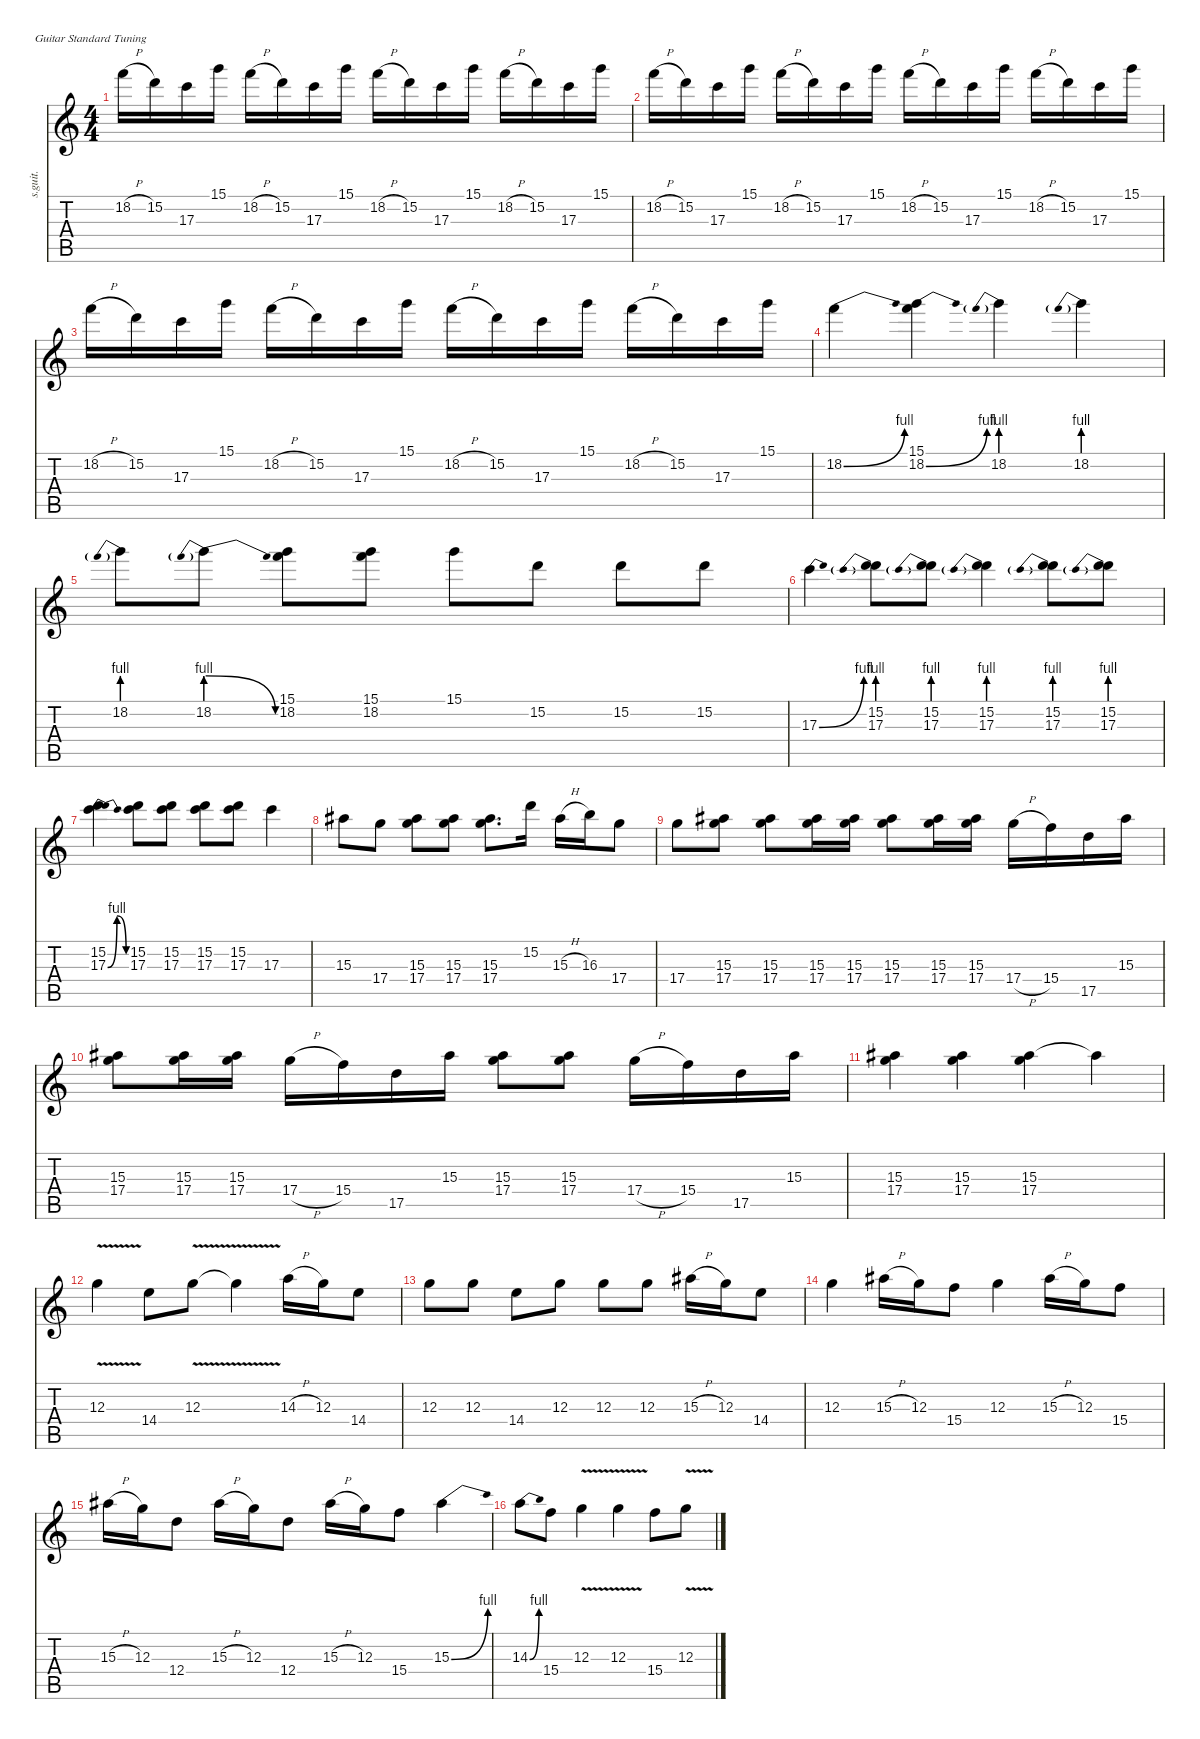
\defaultSystemsLayout 4
\hideDynamics
\bracketExtendMode nobrackets
\track ("Allen Collins (Lead Guitar-Right Stereo)" "s.guit.") {instrument distortionguitar}
\staff {score tabs}
\tuning (E4 B3 G3 D3 A2 E2)
\ts (4 4)
\tempo (150 hide)
\clef g2
\ks c
18.2{h}.16{lyrics (0 "") lyrics (1 "") lyrics (2 "") lyrics (3 "") lyrics (4 "") dy f} 15.2.16{lyrics (0 "") lyrics (1 "") lyrics (2 "") lyrics (3 "") lyrics (4 "")} 17.3.16{lyrics (0 "") lyrics (1 "") lyrics (2 "") lyrics (3 "") lyrics (4 "")} 15.1.16{lyrics (0 "") lyrics (1 "") lyrics (2 "") lyrics (3 "") lyrics (4 "")} 18.2{h}.16{lyrics (0 "") lyrics (1 "") lyrics (2 "") lyrics (3 "") lyrics (4 "")} 15.2.16{lyrics (0 "") lyrics (1 "") lyrics (2 "") lyrics (3 "") lyrics (4 "")} 17.3.16{lyrics (0 "") lyrics (1 "") lyrics (2 "") lyrics (3 "") lyrics (4 "")} 15.1.16{lyrics (0 "") lyrics (1 "") lyrics (2 "") lyrics (3 "") lyrics (4 "")} 18.2{h}.16{lyrics (0 "") lyrics (1 "") lyrics (2 "") lyrics (3 "") lyrics (4 "")} 15.2.16{lyrics (0 "") lyrics (1 "") lyrics (2 "") lyrics (3 "") lyrics (4 "")} 17.3.16{lyrics (0 "") lyrics (1 "") lyrics (2 "") lyrics (3 "") lyrics (4 "")} 15.1.16{lyrics (0 "") lyrics (1 "") lyrics (2 "") lyrics (3 "") lyrics (4 "")} 18.2{h}.16{lyrics (0 "") lyrics (1 "") lyrics (2 "") lyrics (3 "") lyrics (4 "")} 15.2.16{lyrics (0 "") lyrics (1 "") lyrics (2 "") lyrics (3 "") lyrics (4 "")} 17.3.16{lyrics (0 "") lyrics (1 "") lyrics (2 "") lyrics (3 "") lyrics (4 "")} 15.1.16{lyrics (0 "") lyrics (1 "") lyrics (2 "") lyrics (3 "") lyrics (4 "")} |
18.2{h}.16{lyrics (0 "") lyrics (1 "") lyrics (2 "") lyrics (3 "") lyrics (4 "")} 15.2.16{lyrics (0 "") lyrics (1 "") lyrics (2 "") lyrics (3 "") lyrics (4 "")} 17.3.16{lyrics (0 "") lyrics (1 "") lyrics (2 "") lyrics (3 "") lyrics (4 "")} 15.1.16{lyrics (0 "") lyrics (1 "") lyrics (2 "") lyrics (3 "") lyrics (4 "")} 18.2{h}.16{lyrics (0 "") lyrics (1 "") lyrics (2 "") lyrics (3 "") lyrics (4 "")} 15.2.16{lyrics (0 "") lyrics (1 "") lyrics (2 "") lyrics (3 "") lyrics (4 "")} 17.3.16{lyrics (0 "") lyrics (1 "") lyrics (2 "") lyrics (3 "") lyrics (4 "")} 15.1.16{lyrics (0 "") lyrics (1 "") lyrics (2 "") lyrics (3 "") lyrics (4 "")} 18.2{h}.16{lyrics (0 "") lyrics (1 "") lyrics (2 "") lyrics (3 "") lyrics (4 "")} 15.2.16{lyrics (0 "") lyrics (1 "") lyrics (2 "") lyrics (3 "") lyrics (4 "")} 17.3.16{lyrics (0 "") lyrics (1 "") lyrics (2 "") lyrics (3 "") lyrics (4 "")} 15.1.16{lyrics (0 "") lyrics (1 "") lyrics (2 "") lyrics (3 "") lyrics (4 "")} 18.2{h}.16{lyrics (0 "") lyrics (1 "") lyrics (2 "") lyrics (3 "") lyrics (4 "")} 15.2.16{lyrics (0 "") lyrics (1 "") lyrics (2 "") lyrics (3 "") lyrics (4 "")} 17.3.16{lyrics (0 "") lyrics (1 "") lyrics (2 "") lyrics (3 "") lyrics (4 "")} 15.1.16{lyrics (0 "") lyrics (1 "") lyrics (2 "") lyrics (3 "") lyrics (4 "")} |
18.2{h}.16{lyrics (0 "") lyrics (1 "") lyrics (2 "") lyrics (3 "") lyrics (4 "")} 15.2.16{lyrics (0 "") lyrics (1 "") lyrics (2 "") lyrics (3 "") lyrics (4 "")} 17.3.16{lyrics (0 "") lyrics (1 "") lyrics (2 "") lyrics (3 "") lyrics (4 "")} 15.1.16{lyrics (0 "") lyrics (1 "") lyrics (2 "") lyrics (3 "") lyrics (4 "")} 18.2{h}.16{lyrics (0 "") lyrics (1 "") lyrics (2 "") lyrics (3 "") lyrics (4 "")} 15.2.16{lyrics (0 "") lyrics (1 "") lyrics (2 "") lyrics (3 "") lyrics (4 "")} 17.3.16{lyrics (0 "") lyrics (1 "") lyrics (2 "") lyrics (3 "") lyrics (4 "")} 15.1.16{lyrics (0 "") lyrics (1 "") lyrics (2 "") lyrics (3 "") lyrics (4 "")} 18.2{h}.16{lyrics (0 "") lyrics (1 "") lyrics (2 "") lyrics (3 "") lyrics (4 "")} 15.2.16{lyrics (0 "") lyrics (1 "") lyrics (2 "") lyrics (3 "") lyrics (4 "")} 17.3.16{lyrics (0 "") lyrics (1 "") lyrics (2 "") lyrics (3 "") lyrics (4 "")} 15.1.16{lyrics (0 "") lyrics (1 "") lyrics (2 "") lyrics (3 "") lyrics (4 "")} 18.2{h}.16{lyrics (0 "") lyrics (1 "") lyrics (2 "") lyrics (3 "") lyrics (4 "")} 15.2.16{lyrics (0 "") lyrics (1 "") lyrics (2 "") lyrics (3 "") lyrics (4 "")} 17.3.16{lyrics (0 "") lyrics (1 "") lyrics (2 "") lyrics (3 "") lyrics (4 "")} 15.1.16{lyrics (0 "") lyrics (1 "") lyrics (2 "") lyrics (3 "") lyrics (4 "")} |
18.2{be (bend 0 0 30 4)}.4{lyrics (0 "") lyrics (1 "") lyrics (2 "") lyrics (3 "") lyrics (4 "")} (15.1 18.2{be (bend 0 0 30 4)}).4{lyrics (0 "") lyrics (1 "") lyrics (2 "") lyrics (3 "") lyrics (4 "")} 18.2{be (prebend 0 4 60 4)}.4{lyrics (0 "") lyrics (1 "") lyrics (2 "") lyrics (3 "") lyrics (4 "")} 18.2{be (prebend 0 4 60 4)}.4{lyrics (0 "") lyrics (1 "") lyrics (2 "") lyrics (3 "") lyrics (4 "")} |
18.2{be (prebend 0 4 60 4)}.8{lyrics (0 "") lyrics (1 "") lyrics (2 "") lyrics (3 "") lyrics (4 "")} 18.2{be (prebendrelease 0 4 40.199999999999996 0)}.8{lyrics (0 "") lyrics (1 "") lyrics (2 "") lyrics (3 "") lyrics (4 "")} (15.1 18.2).8{lyrics (0 "") lyrics (1 "") lyrics (2 "") lyrics (3 "") lyrics (4 "")} (15.1 18.2).8{lyrics (0 "") lyrics (1 "") lyrics (2 "") lyrics (3 "") lyrics (4 "")} 15.1.8{lyrics (0 "") lyrics (1 "") lyrics (2 "") lyrics (3 "") lyrics (4 "")} 15.2.8{lyrics (0 "") lyrics (1 "") lyrics (2 "") lyrics (3 "") lyrics (4 "")} 15.2.8{lyrics (0 "") lyrics (1 "") lyrics (2 "") lyrics (3 "") lyrics (4 "")} 15.2.8{lyrics (0 "") lyrics (1 "") lyrics (2 "") lyrics (3 "") lyrics (4 "")} |
17.3{be (bend 0 0 30 4)}.4{lyrics (0 "") lyrics (1 "") lyrics (2 "") lyrics (3 "") lyrics (4 "")} (15.2 17.3{be (prebend 0 4 60 4)}).8{lyrics (0 "") lyrics (1 "") lyrics (2 "") lyrics (3 "") lyrics (4 "")} (15.2 17.3{be (prebend 0 4 60 4)}).8{lyrics (0 "") lyrics (1 "") lyrics (2 "") lyrics (3 "") lyrics (4 "")} (15.2 17.3{be (prebend 0 4 60 4)}).4{lyrics (0 "") lyrics (1 "") lyrics (2 "") lyrics (3 "") lyrics (4 "")} (15.2 17.3{be (prebend 0 4 60 4)}).8{lyrics (0 "") lyrics (1 "") lyrics (2 "") lyrics (3 "") lyrics (4 "")} (15.2 17.3{be (prebend 0 4 60 4)}).8{lyrics (0 "") lyrics (1 "") lyrics (2 "") lyrics (3 "") lyrics (4 "")} |
(15.2 17.3{be (bendrelease 0 0 30 4 30 4 60 0)}).4{lyrics (0 "") lyrics (1 "") lyrics (2 "") lyrics (3 "") lyrics (4 "")} (15.2 17.3).8{lyrics (0 "") lyrics (1 "") lyrics (2 "") lyrics (3 "") lyrics (4 "")} (15.2 17.3).8{lyrics (0 "") lyrics (1 "") lyrics (2 "") lyrics (3 "") lyrics (4 "")} (15.2 17.3).8{lyrics (0 "") lyrics (1 "") lyrics (2 "") lyrics (3 "") lyrics (4 "")} (15.2 17.3).8{lyrics (0 "") lyrics (1 "") lyrics (2 "") lyrics (3 "") lyrics (4 "")} 17.3.4{lyrics (0 "") lyrics (1 "") lyrics (2 "") lyrics (3 "") lyrics (4 "")} |
15.3{acc #}.8{lyrics (0 "") lyrics (1 "") lyrics (2 "") lyrics (3 "") lyrics (4 "")} 17.4.8{lyrics (0 "") lyrics (1 "") lyrics (2 "") lyrics (3 "") lyrics (4 "")} (15.3{acc #} 17.4).8{lyrics (0 "") lyrics (1 "") lyrics (2 "") lyrics (3 "") lyrics (4 "")} (15.3{acc #} 17.4).8{lyrics (0 "") lyrics (1 "") lyrics (2 "") lyrics (3 "") lyrics (4 "")} (15.3{acc #} 17.4).8{d lyrics (0 "") lyrics (1 "") lyrics (2 "") lyrics (3 "") lyrics (4 "")} 15.2.16{lyrics (0 "") lyrics (1 "") lyrics (2 "") lyrics (3 "") lyrics (4 "")} 15.3{h acc #}.16{lyrics (0 "") lyrics (1 "") lyrics (2 "") lyrics (3 "") lyrics (4 "")} 16.3.16{lyrics (0 "") lyrics (1 "") lyrics (2 "") lyrics (3 "") lyrics (4 "")} 17.4.8{lyrics (0 "") lyrics (1 "") lyrics (2 "") lyrics (3 "") lyrics (4 "")} |
17.4.8{lyrics (0 "") lyrics (1 "") lyrics (2 "") lyrics (3 "") lyrics (4 "")} (15.3{acc #} 17.4).8{lyrics (0 "") lyrics (1 "") lyrics (2 "") lyrics (3 "") lyrics (4 "")} (15.3{acc #} 17.4).8{lyrics (0 "") lyrics (1 "") lyrics (2 "") lyrics (3 "") lyrics (4 "")} (15.3{acc #} 17.4).16{lyrics (0 "") lyrics (1 "") lyrics (2 "") lyrics (3 "") lyrics (4 "")} (15.3{acc #} 17.4).16{lyrics (0 "") lyrics (1 "") lyrics (2 "") lyrics (3 "") lyrics (4 "")} (15.3{acc #} 17.4).8{lyrics (0 "") lyrics (1 "") lyrics (2 "") lyrics (3 "") lyrics (4 "")} (15.3{acc #} 17.4).16{lyrics (0 "") lyrics (1 "") lyrics (2 "") lyrics (3 "") lyrics (4 "")} (15.3{acc #} 17.4).16{lyrics (0 "") lyrics (1 "") lyrics (2 "") lyrics (3 "") lyrics (4 "")} 17.4{h}.16{lyrics (0 "") lyrics (1 "") lyrics (2 "") lyrics (3 "") lyrics (4 "")} 15.4.16{lyrics (0 "") lyrics (1 "") lyrics (2 "") lyrics (3 "") lyrics (4 "")} 17.5.16{lyrics (0 "") lyrics (1 "") lyrics (2 "") lyrics (3 "") lyrics (4 "")} 15.3{acc #}.16{lyrics (0 "") lyrics (1 "") lyrics (2 "") lyrics (3 "") lyrics (4 "")} |
(15.3{acc #} 17.4).8{lyrics (0 "") lyrics (1 "") lyrics (2 "") lyrics (3 "") lyrics (4 "")} (15.3{acc #} 17.4).16{lyrics (0 "") lyrics (1 "") lyrics (2 "") lyrics (3 "") lyrics (4 "")} (15.3{acc #} 17.4).16{lyrics (0 "") lyrics (1 "") lyrics (2 "") lyrics (3 "") lyrics (4 "")} 17.4{h}.16{lyrics (0 "") lyrics (1 "") lyrics (2 "") lyrics (3 "") lyrics (4 "")} 15.4.16{lyrics (0 "") lyrics (1 "") lyrics (2 "") lyrics (3 "") lyrics (4 "")} 17.5.16{lyrics (0 "") lyrics (1 "") lyrics (2 "") lyrics (3 "") lyrics (4 "")} 15.3{acc #}.16{lyrics (0 "") lyrics (1 "") lyrics (2 "") lyrics (3 "") lyrics (4 "")} (15.3{acc #} 17.4).8{lyrics (0 "") lyrics (1 "") lyrics (2 "") lyrics (3 "") lyrics (4 "")} (15.3{acc #} 17.4).8{lyrics (0 "") lyrics (1 "") lyrics (2 "") lyrics (3 "") lyrics (4 "")} 17.4{h}.16{lyrics (0 "") lyrics (1 "") lyrics (2 "") lyrics (3 "") lyrics (4 "")} 15.4.16{lyrics (0 "") lyrics (1 "") lyrics (2 "") lyrics (3 "") lyrics (4 "")} 17.5.16{lyrics (0 "") lyrics (1 "") lyrics (2 "") lyrics (3 "") lyrics (4 "")} 15.3{acc #}.16{lyrics (0 "") lyrics (1 "") lyrics (2 "") lyrics (3 "") lyrics (4 "")} |
(15.3{acc #} 17.4).4{lyrics (0 "") lyrics (1 "") lyrics (2 "") lyrics (3 "") lyrics (4 "")} (15.3{acc #} 17.4).4{lyrics (0 "") lyrics (1 "") lyrics (2 "") lyrics (3 "") lyrics (4 "")} (15.3{acc #} 17.4).4{lyrics (0 "") lyrics (1 "") lyrics (2 "") lyrics (3 "") lyrics (4 "")} 15.3{t acc #}.4{lyrics (0 "") lyrics (1 "") lyrics (2 "") lyrics (3 "") lyrics (4 "")} |
12.3{v}.4{lyrics (0 "") lyrics (1 "") lyrics (2 "") lyrics (3 "") lyrics (4 "")} 14.4.8{lyrics (0 "") lyrics (1 "") lyrics (2 "") lyrics (3 "") lyrics (4 "")} 12.3{v}.8{lyrics (0 "") lyrics (1 "") lyrics (2 "") lyrics (3 "") lyrics (4 "")} 12.3{t}.4{lyrics (0 "") lyrics (1 "") lyrics (2 "") lyrics (3 "") lyrics (4 "")} 14.3{h}.16{lyrics (0 "") lyrics (1 "") lyrics (2 "") lyrics (3 "") lyrics (4 "")} 12.3.16{lyrics (0 "") lyrics (1 "") lyrics (2 "") lyrics (3 "") lyrics (4 "")} 14.4.8{lyrics (0 "") lyrics (1 "") lyrics (2 "") lyrics (3 "") lyrics (4 "")} |
12.3.8{lyrics (0 "") lyrics (1 "") lyrics (2 "") lyrics (3 "") lyrics (4 "")} 12.3.8{lyrics (0 "") lyrics (1 "") lyrics (2 "") lyrics (3 "") lyrics (4 "")} 14.4.8{lyrics (0 "") lyrics (1 "") lyrics (2 "") lyrics (3 "") lyrics (4 "")} 12.3.8{lyrics (0 "") lyrics (1 "") lyrics (2 "") lyrics (3 "") lyrics (4 "")} 12.3.8{lyrics (0 "") lyrics (1 "") lyrics (2 "") lyrics (3 "") lyrics (4 "")} 12.3.8{lyrics (0 "") lyrics (1 "") lyrics (2 "") lyrics (3 "") lyrics (4 "")} 15.3{h acc #}.16{lyrics (0 "") lyrics (1 "") lyrics (2 "") lyrics (3 "") lyrics (4 "")} 12.3.16{lyrics (0 "") lyrics (1 "") lyrics (2 "") lyrics (3 "") lyrics (4 "")} 14.4.8{lyrics (0 "") lyrics (1 "") lyrics (2 "") lyrics (3 "") lyrics (4 "")} |
12.3.4{lyrics (0 "") lyrics (1 "") lyrics (2 "") lyrics (3 "") lyrics (4 "")} 15.3{h acc #}.16{lyrics (0 "") lyrics (1 "") lyrics (2 "") lyrics (3 "") lyrics (4 "")} 12.3.16{lyrics (0 "") lyrics (1 "") lyrics (2 "") lyrics (3 "") lyrics (4 "")} 15.4.8{lyrics (0 "") lyrics (1 "") lyrics (2 "") lyrics (3 "") lyrics (4 "")} 12.3.4{lyrics (0 "") lyrics (1 "") lyrics (2 "") lyrics (3 "") lyrics (4 "")} 15.3{h acc #}.16{lyrics (0 "") lyrics (1 "") lyrics (2 "") lyrics (3 "") lyrics (4 "")} 12.3.16{lyrics (0 "") lyrics (1 "") lyrics (2 "") lyrics (3 "") lyrics (4 "")} 15.4.8{lyrics (0 "") lyrics (1 "") lyrics (2 "") lyrics (3 "") lyrics (4 "")} |
15.3{h acc #}.16{lyrics (0 "") lyrics (1 "") lyrics (2 "") lyrics (3 "") lyrics (4 "")} 12.3.16{lyrics (0 "") lyrics (1 "") lyrics (2 "") lyrics (3 "") lyrics (4 "")} 12.4.8{lyrics (0 "") lyrics (1 "") lyrics (2 "") lyrics (3 "") lyrics (4 "")} 15.3{h acc #}.16{lyrics (0 "") lyrics (1 "") lyrics (2 "") lyrics (3 "") lyrics (4 "")} 12.3.16{lyrics (0 "") lyrics (1 "") lyrics (2 "") lyrics (3 "") lyrics (4 "")} 12.4.8{lyrics (0 "") lyrics (1 "") lyrics (2 "") lyrics (3 "") lyrics (4 "")} 15.3{h acc #}.16{lyrics (0 "") lyrics (1 "") lyrics (2 "") lyrics (3 "") lyrics (4 "")} 12.3.16{lyrics (0 "") lyrics (1 "") lyrics (2 "") lyrics (3 "") lyrics (4 "")} 15.4.8{lyrics (0 "") lyrics (1 "") lyrics (2 "") lyrics (3 "") lyrics (4 "")} 15.3{be (bend 0 0 30 4) acc #}.4{lyrics (0 "") lyrics (1 "") lyrics (2 "") lyrics (3 "") lyrics (4 "")} |
14.3{be (bend 0 0 30 4)}.8{lyrics (0 "") lyrics (1 "") lyrics (2 "") lyrics (3 "") lyrics (4 "")} 15.4.8{lyrics (0 "") lyrics (1 "") lyrics (2 "") lyrics (3 "") lyrics (4 "")} 12.3{v}.4{lyrics (0 "") lyrics (1 "") lyrics (2 "") lyrics (3 "") lyrics (4 "")} 12.3{v}.4{lyrics (0 "") lyrics (1 "") lyrics (2 "") lyrics (3 "") lyrics (4 "")} 15.4.8{lyrics (0 "") lyrics (1 "") lyrics (2 "") lyrics (3 "") lyrics (4 "")} 12.3{v}.8{lyrics (0 "") lyrics (1 "") lyrics (2 "") lyrics (3 "") lyrics (4 "")}
